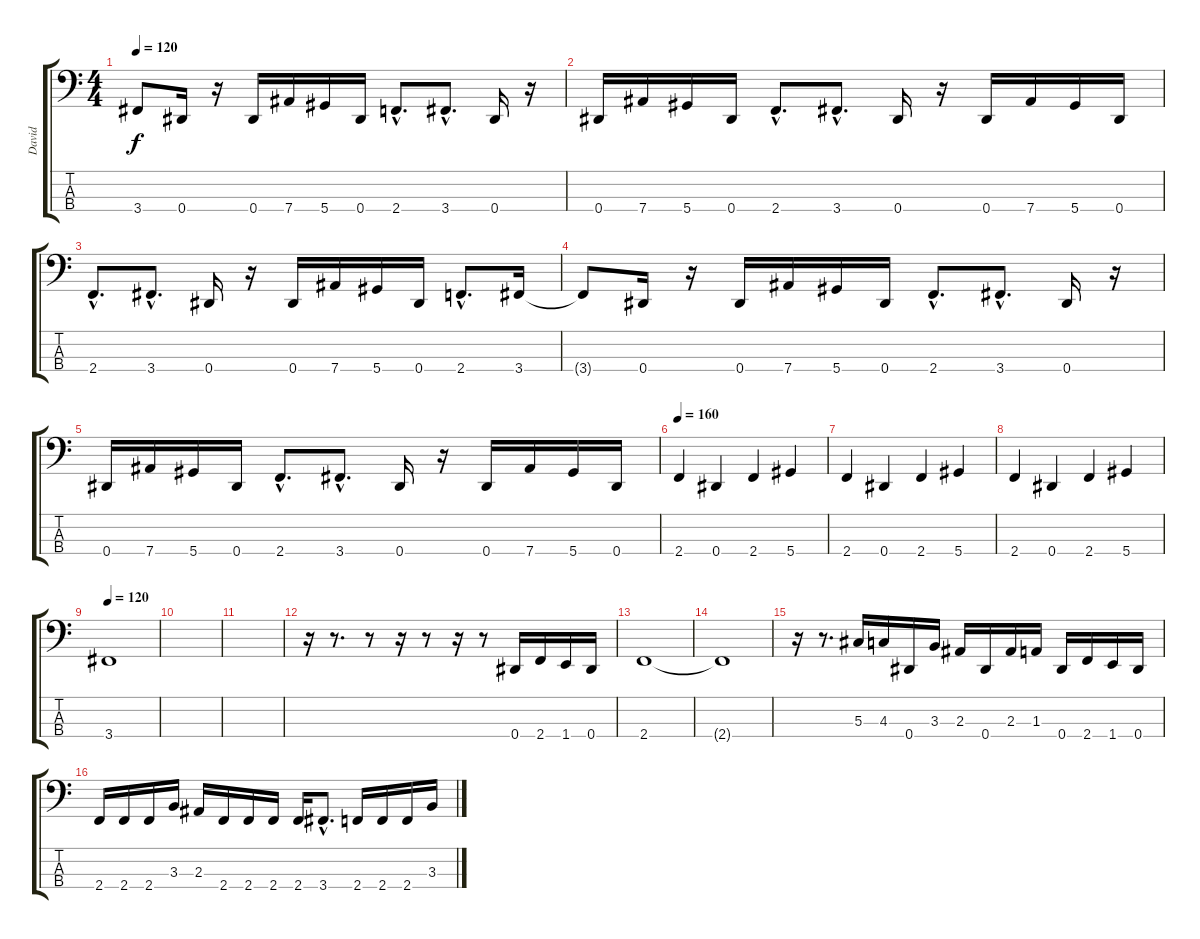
\track ("David" "David") {instrument electricbasspick}
\staff {score tabs}
\tuning (Gb2 Db2 Ab1 Eb1) {hide}
\ts (4 4)
\tempo 120
\clef f4
\ks c
3.4{t}.8{dy f} 0.4.16 r.16 0.4.16 7.4.16 5.4.16 0.4.16 2.4{hac}.8{d} 3.4{hac}.8{d} 0.4.16 r.16 |
0.4.16 7.4.16 5.4.16 0.4.16 2.4{hac}.8{d} 3.4{hac}.8{d} 0.4.16 r.16 0.4.16 7.4.16 5.4.16 0.4.16 |
2.4{hac}.8{d} 3.4{hac}.8{d} 0.4.16 r.16 0.4.16 7.4.16 5.4.16 0.4.16 2.4{hac}.8{d} 3.4.16 |
3.4{t}.8 0.4.16 r.16 0.4.16 7.4.16 5.4.16 0.4.16 2.4{hac}.8{d} 3.4{hac}.8{d} 0.4.16 r.16 |
0.4.16 7.4.16 5.4.16 0.4.16 2.4{hac}.8{d} 3.4{hac}.8{d} 0.4.16 r.16 0.4.16 7.4.16 5.4.16 0.4.16 |
\tempo 160
2.4.4 0.4.4 2.4.4 5.4.4 |
2.4.4 0.4.4 2.4.4 5.4.4 |
2.4.4 0.4.4 2.4.4 5.4.4 |
\tempo 120
3.4.1 |
|
|
r.16 r.8{d} r.8 r.16 r.8 r.16 r.8 0.4.16 2.4.16 1.4.16 0.4.16 |
2.4.1 |
2.4{t}.1 |
r.16 r.8{d} 5.3.16 4.3.16 0.4.16 3.3.16 2.3.16 0.4.16 2.3.16 1.3.16 0.4.16 2.4.16 1.4.16 0.4.16 |
2.4.16 2.4.16 2.4.16 3.3.16 2.3.16 2.4.16 2.4.16 2.4.16 2.4.16 3.4{hac}.8{d} 2.4.16 2.4.16 2.4.16 3.3.16
